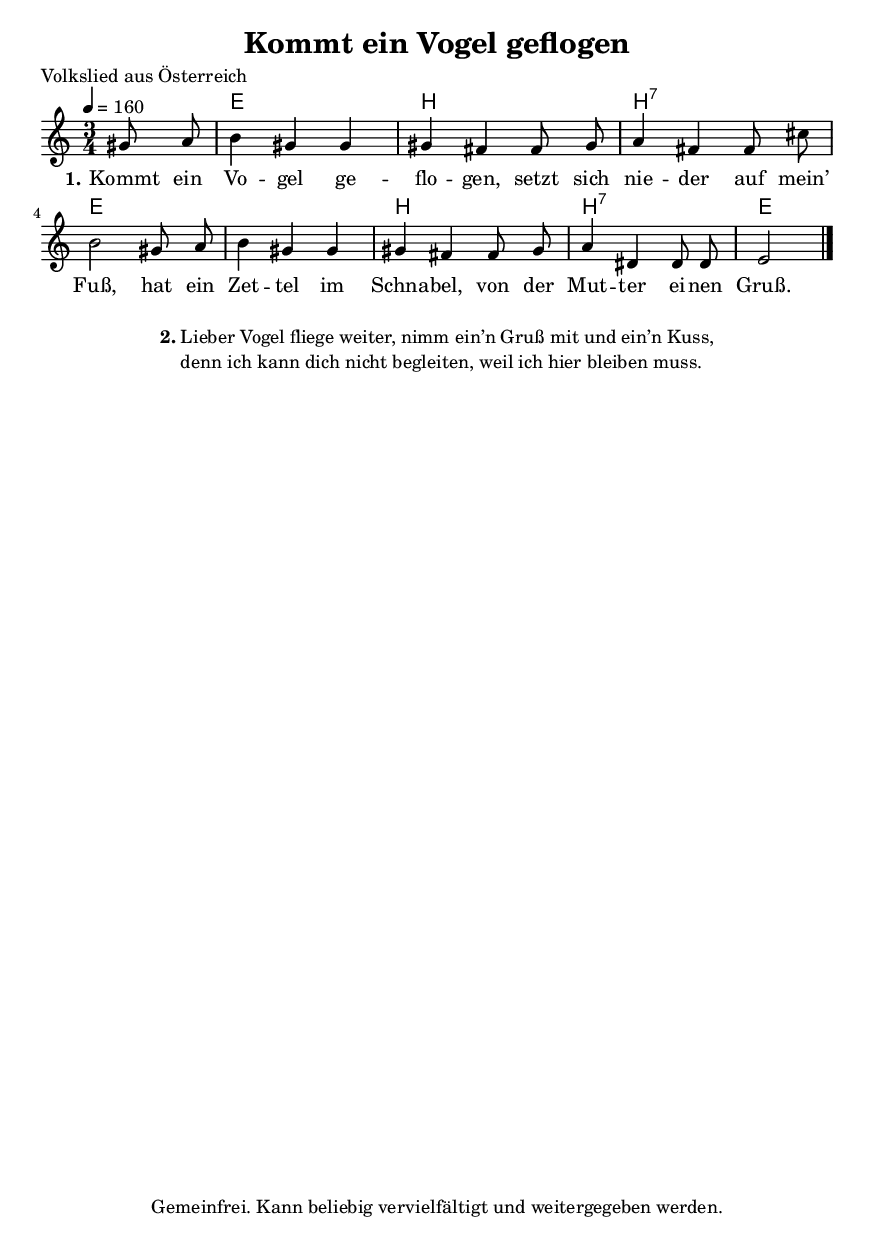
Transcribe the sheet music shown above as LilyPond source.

% Dieses Notenblatt wurde erstellt von Uwe Caspari
%
% Kontakt: Uwe.Caspari@GoogleMail.com
%
% geringfügige Änderungen von Hauke Rehr

\include "deutsch.ly"
\include "default.ly"

\version "2.12.3"

\header {
  title = "Kommt ein Vogel geflogen"
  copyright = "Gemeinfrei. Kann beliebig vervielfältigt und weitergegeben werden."
  poet = "Volkslied aus Österreich"
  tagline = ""
}

#(set-global-staff-size 16)

akkorde = \chordmode {
 \germanChords
  s4 c2 s4 g2 s4 g2:7 s4 c2 s1 g2 s4 g2:7 s4 c2
}

melodie = \relative c' {
  \partial 4
  e8 f8
  g4 e4 e4
  e4 d4 d8 e8
  f4 d4 d8 a'8
  g2 e8 f8
  g4 e4 e4
  e4 d4 d8 e8
  f4 h,4 h8 h8 c2
  \bar"|."
}

text = \lyricmode {
  \set stanza = "1."
  Kommt ein Vo -- gel ge -- flo -- gen, setzt sich nie -- der auf mein’ Fuß,
  hat ein Zet -- tel im Schna -- bel, von der Mut -- ter ei -- nen Gruß.
}

\score {
  <<
    \new ChordNames { \transpose c e \akkorde }
    \new Voice = "Lied" {
      \autoBeamOff
      \clef "treble"
      \time 3/4
      \key c\major
      \tempo 4 = 160
      \transpose c e \melodie
    }
    \new Lyrics \lyricsto "Lied" { \text }
  >>
 \layout {}
 \midi {}
}

\markup {
  \fill-line {
    \column {
      \line {
	\bold "2."
        \column {
          "Lieber Vogel fliege weiter, nimm ein’n Gruß mit und ein’n Kuss,"
	  "denn ich kann dich nicht begleiten, weil ich hier bleiben muss."
	}
      }
    }
  }
}

 % some settings % vim: sw=2 et
